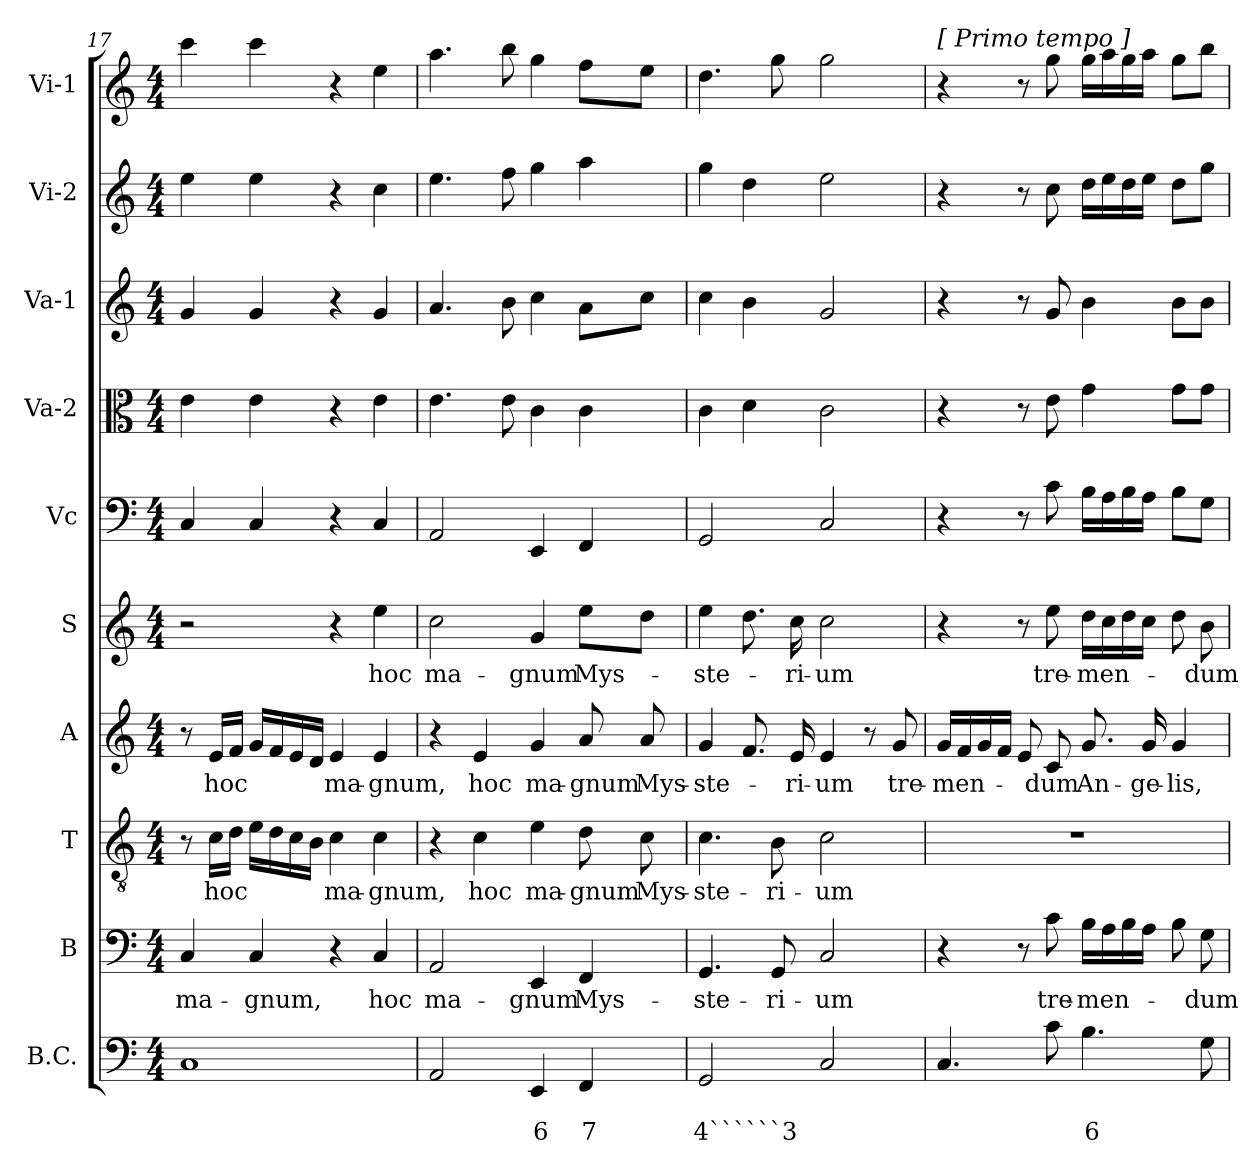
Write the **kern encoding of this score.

**kern	**text	**text	**kern	**text	**kern	**text	**kern	**text	**kern	**text	**kern	**kern	**kern	**kern	**kern
*part10	*part10	*part10	*part9	*part9	*part8	*part8	*part7	*part7	*part6	*part6	*part5	*part4	*part3	*part2	*part1
*staff10	*staff10	*staff10	*staff9	*staff9	*staff8	*staff8	*staff7	*staff7	*staff6	*staff6	*staff5	*staff4	*staff3	*staff2	*staff1
*I"B.C.	*	*	*I"B	*	*I"T	*	*I"A	*	*I"S	*	*I"Vc	*I"Va-2	*I"Va-1	*I"Vi-2	*I"Vi-1
*clefF4	*	*	*clefF4	*	*clefGv2	*	*clefG2	*	*clefG2	*	*clefF4	*clefC3	*clefG2	*clefG2	*clefG2
*k[]	*	*	*k[]	*	*k[]	*	*k[]	*	*k[]	*	*k[]	*k[]	*k[]	*k[]	*k[]
*C:	*	*	*C:	*	*C:	*	*C:	*	*C:	*	*C:	*C:	*C:	*C:	*C:
*M4/4	*	*	*M4/4	*	*M4/4	*	*M4/4	*	*M4/4	*	*M4/4	*M4/4	*M4/4	*M4/4	*M4/4
=17	=17	=17	=17	=17	=17	=17	=17	=17	=17	=17	=17	=17	=17	=17	=17
!	!	!	!	!LO:LY:b	!	!	!	!	!	!	!	!	!	!	!
1C	.	.	4C/	ma-	8r	.	8r	.	2r	.	4C/	4e\	4g/	4ee\	4ccc\
!	!	!	!	!	!	!LO:LY:b	!	!LO:LY:b	!	!	!	!	!	!	!
.	.	.	.	.	16c\LL	hoc	16e/LL	hoc	.	.	.	.	.	.	.
.	.	.	.	.	16d\JJ	.	16f/JJ	.	.	.	.	.	.	.	.
!	!	!	!	!LO:LY:b	!	!	!	!	!	!	!	!	!	!	!
.	.	.	4C/	-gnum,	16e\LL	.	16g/LL	.	.	.	4C/	4e\	4g/	4ee\	4ccc\
.	.	.	.	.	16d\	.	16f/	.	.	.	.	.	.	.	.
.	.	.	.	.	16c\	.	16e/	.	.	.	.	.	.	.	.
.	.	.	.	.	16B\JJ	.	16d/JJ	.	.	.	.	.	.	.	.
!	!	!	!	!	!	!LO:LY:b	!	!LO:LY:b	!	!	!	!	!	!	!
.	.	.	4r	.	4c\	ma-	4e/	ma-	4r	.	4r	4r	4r	4r	4r
!	!	!	!	!LO:LY:b	!	!LO:LY:b	!	!LO:LY:b	!	!LO:LY:b	!	!	!	!	!
.	.	.	4C/	hoc	4c\	-gnum,	4e/	-gnum,	4ee\	hoc	4C/	4e\	4g/	4cc\	4ee\
=18	=18	=18	=18	=18	=18	=18	=18	=18	=18	=18	=18	=18	=18	=18	=18
!	!	!	!	!LO:LY:b	!	!	!	!	!	!LO:LY:b	!	!	!	!	!
2AA/	.	.	2AA/	ma-	4r	.	4r	.	2cc\	ma-	2AA/	4.e\	4.a/	4.ee\	4.aa\
!	!	!	!	!	!	!LO:LY:b	!	!LO:LY:b	!	!	!	!	!	!	!
.	.	.	.	.	4c\	hoc	4e/	hoc	.	.	.	.	.	.	.
.	.	.	.	.	.	.	.	.	.	.	.	8e\	8b\	8ff\	8bb\
!	!	!LO:LY:b	!	!LO:LY:b	!	!LO:LY:b	!	!LO:LY:b	!	!LO:LY:b	!	!	!	!	!
4EE/	.	6	4EE/	-gnum	4e\	ma-	4g/	ma-	4g/	-gnum	4EE/	4c\	4cc\	4gg\	4gg\
!	!	!LO:LY:b	!	!LO:LY:b	!	!LO:LY:b	!	!LO:LY:b	!	!LO:LY:b	!	!	!	!	!
4FF/	.	7	4FF/	Mys-	8d\	-gnum	8a/	-gnum	8ee\L	Mys-	4FF/	4c\	8a\L	4aa\	8ff\L
!	!	!	!	!	!	!LO:LY:b	!	!LO:LY:b	!	!	!	!	!	!	!
.	.	.	.	.	8c\	Mys-	8a/	Mys-	8dd\J	.	.	.	8cc\J	.	8ee\J
=19	=19	=19	=19	=19	=19	=19	=19	=19	=19	=19	=19	=19	=19	=19	=19
!	!	!LO:LY:b	!	!LO:LY:b	!	!LO:LY:b	!	!LO:LY:b	!	!LO:LY:b	!	!	!	!	!
2GG/	.	4``````3	4.GG/	-ste-	4.c\	-ste-	4g/	-ste-	4ee\	-ste-	2GG/	4c\	4cc\	4gg\	4.dd\
.	.	.	.	.	.	.	8.f/	.	8.dd\	.	.	4d\	4b\	4dd\	.
!	!	!	!	!LO:LY:b	!	!LO:LY:b	!	!	!	!	!	!	!	!	!
.	.	.	8GG/	-ri-	8B\	-ri-	.	.	.	.	.	.	.	.	8gg\
!	!	!	!	!	!	!	!	!LO:LY:b	!	!LO:LY:b	!	!	!	!	!
.	.	.	.	.	.	.	16e/	-ri-	16cc\	-ri-	.	.	.	.	.
!	!	!	!	!LO:LY:b	!	!LO:LY:b	!	!LO:LY:b	!	!LO:LY:b	!	!	!	!	!
2C/	.	.	2C/	-um	2c\	-um	4e/	-um	2cc\	-um	2C/	2c\	2g/	2ee\	2gg\
.	.	.	.	.	.	.	8r	.	.	.	.	.	.	.	.
!	!	!	!	!	!	!	!	!LO:LY:b	!	!	!	!	!	!	!
.	.	.	.	.	.	.	8g/	tre-	.	.	.	.	.	.	.
!!LO:PB:g=z
=20	=20	=20	=20	=20	=20	=20	=20	=20	=20	=20	=20	=20	=20	=20	=20
!	!	!	!	!	!	!	!	!	!	!	!	!	!	!	!LO:TX:a:B:t=[ Primo tempo ]
!	!	!	!	!	!	!	!	!LO:LY:b	!	!	!	!	!	!	!
4.C/	.	.	4r	.	1r	.	16g/LL	-men-	4r	.	4r	4r	4r	4r	4r
.	.	.	.	.	.	.	16f/	.	.	.	.	.	.	.	.
.	.	.	.	.	.	.	16g/	.	.	.	.	.	.	.	.
.	.	.	.	.	.	.	16f/JJ	.	.	.	.	.	.	.	.
.	.	.	8r	.	.	.	8e/	.	8r	.	8r	8r	8r	8r	8r
!	!	!	!	!LO:LY:b	!	!	!	!LO:LY:b	!	!LO:LY:b	!	!	!	!	!
8c\	.	.	8c\	tre-	.	.	8c/	-dum	8ee\	tre-	8c\	8e\	8g/	8cc\	8gg\
!	!	!LO:LY:b	!	!LO:LY:b	!	!	!	!LO:LY:b	!	!LO:LY:b	!	!	!	!	!
4.B\	.	6	16B\LL	-men-	.	.	8.g/	An-	16dd\LL	-men-	16B\LL	4g\	4b\	16dd\LL	16gg\LL
.	.	.	16A\	.	.	.	.	.	16cc\	.	16A\	.	.	16ee\	16aa\
.	.	.	16B\	.	.	.	.	.	16dd\	.	16B\	.	.	16dd\	16gg\
!	!	!	!	!	!	!	!	!LO:LY:b	!	!	!	!	!	!	!
.	.	.	16A\JJ	.	.	.	16g/	-ge-	16cc\JJ	.	16A\JJ	.	.	16ee\JJ	16aa\JJ
!	!	!	!	!	!	!	!	!LO:LY:b	!	!	!	!	!	!	!
.	.	.	8B\	.	.	.	4g/	-lis,	8dd\	.	8B\L	8g\L	8b\L	8dd\L	8gg\L
!	!	!	!	!LO:LY:b	!	!	!	!	!	!LO:LY:b	!	!	!	!	!
8G\	.	.	8G\	-dum	.	.	.	.	8b\	-dum	8G\J	8g\J	8b\J	8gg\J	8bb\J
=	=	=	=	=	=	=	=	=	=	=	=	=	=	=	=
*-	*-	*-	*-	*-	*-	*-	*-	*-	*-	*-	*-	*-	*-	*-	*-
